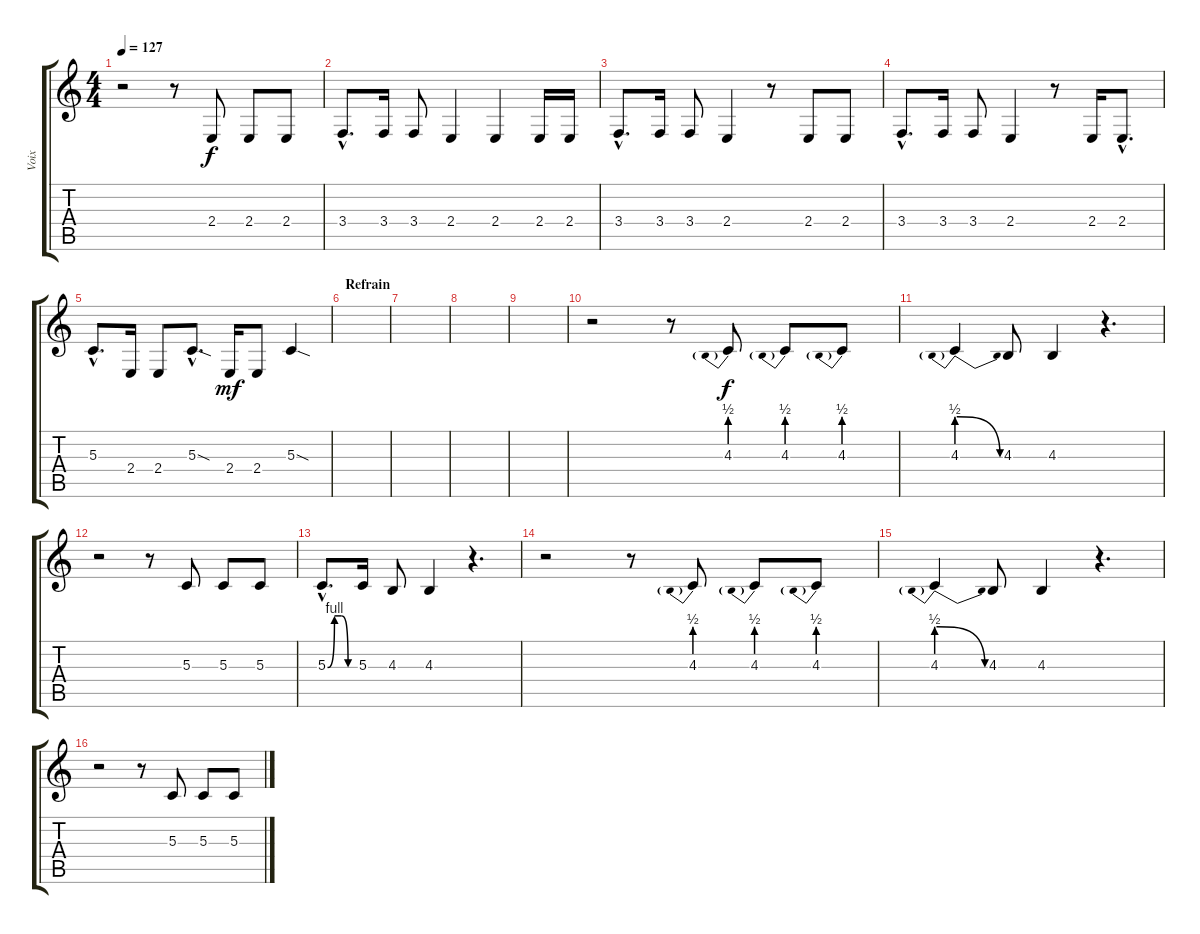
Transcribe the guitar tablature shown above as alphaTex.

\track ("Voix" "Voix") {instrument lead8bassandlead}
\staff {score tabs}
\tuning (E4 B3 G3 D3 A2 E2) {hide}
\ts (4 4)
\tempo 127
\clef g2
\ks c
r.2{dy f} r.8 2.4.8 2.4.8 2.4.8 |
3.4{hac}.8{d} 3.4.16 3.4.8 2.4.4 2.4.4 2.4.16 2.4.16 |
3.4{hac}.8{d} 3.4.16 3.4.8 2.4.4 r.8 2.4.8 2.4.8 |
3.4{hac}.8{d} 3.4.16 3.4.8 2.4.4 r.8 2.4.16 2.4{hac}.8{d} |
5.3{hac}.8{d} 2.4.16 2.4.8 5.3{sod hac}.8{d} 2.4.16{dy mf} 2.4.8 5.3{sod}.4 |
\section ("" "Refrain")
|
|
|
|
r.2 r.8 4.3{be (prebend 0 2 60 2)}.8{dy f} 4.3{be (prebend 0 2 60 2)}.8 4.3{be (prebend 0 2 60 2)}.8 |
4.3{be (prebendrelease 0 2 60 0)}.4 4.3.8 4.3.4 r.4{d} |
r.2 r.8 5.3.8 5.3.8 5.3.8 |
5.3{be (custom 0 0 15 4 30 4 45 0 60 0) hac}.8{d} 5.3.16 4.3.8 4.3.4 r.4{d} |
r.2 r.8 4.3{be (prebend 0 2 60 2)}.8 4.3{be (prebend 0 2 60 2)}.8 4.3{be (prebend 0 2 60 2)}.8 |
4.3{be (prebendrelease 0 2 60 0)}.4 4.3.8 4.3.4 r.4{d} |
r.2 r.8 5.3.8 5.3.8 5.3.8
